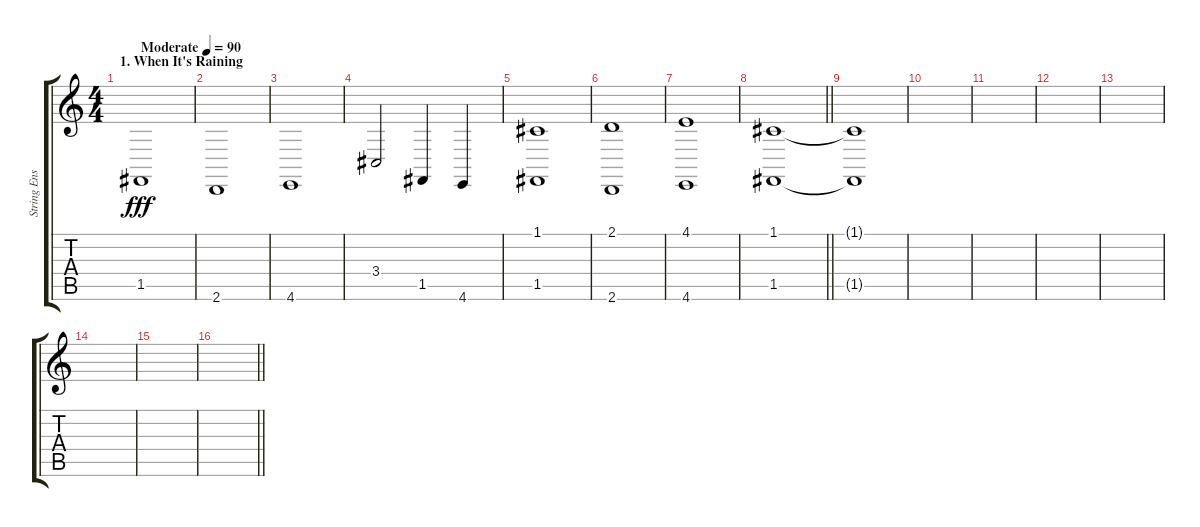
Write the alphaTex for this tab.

\track ("String Ensemble" "String Ens") {instrument stringensemble1}
\staff {score tabs}
\tuning (C4 G3 Eb3 Bb2 F2 C2) {hide}
\ts (4 4)
\section ("" "1. When It's Raining")
\tempo (90 "Moderate")
\clef g2
\ks c
1.5.1{dy fff instrument stringensemble1} |
2.6.1 |
4.6.1 |
3.4.2 1.5.4 4.6.4 |
(1.1 1.5).1 |
(2.1 2.6).1 |
(4.1 4.6).1 |
\barLineRight lightlight
(1.1 1.5).1{volume 0 instrument stringensemble2} |
(1.1{t} 1.5{t}).1 |
|
|
|
|
|
|
\barLineRight lightlight
